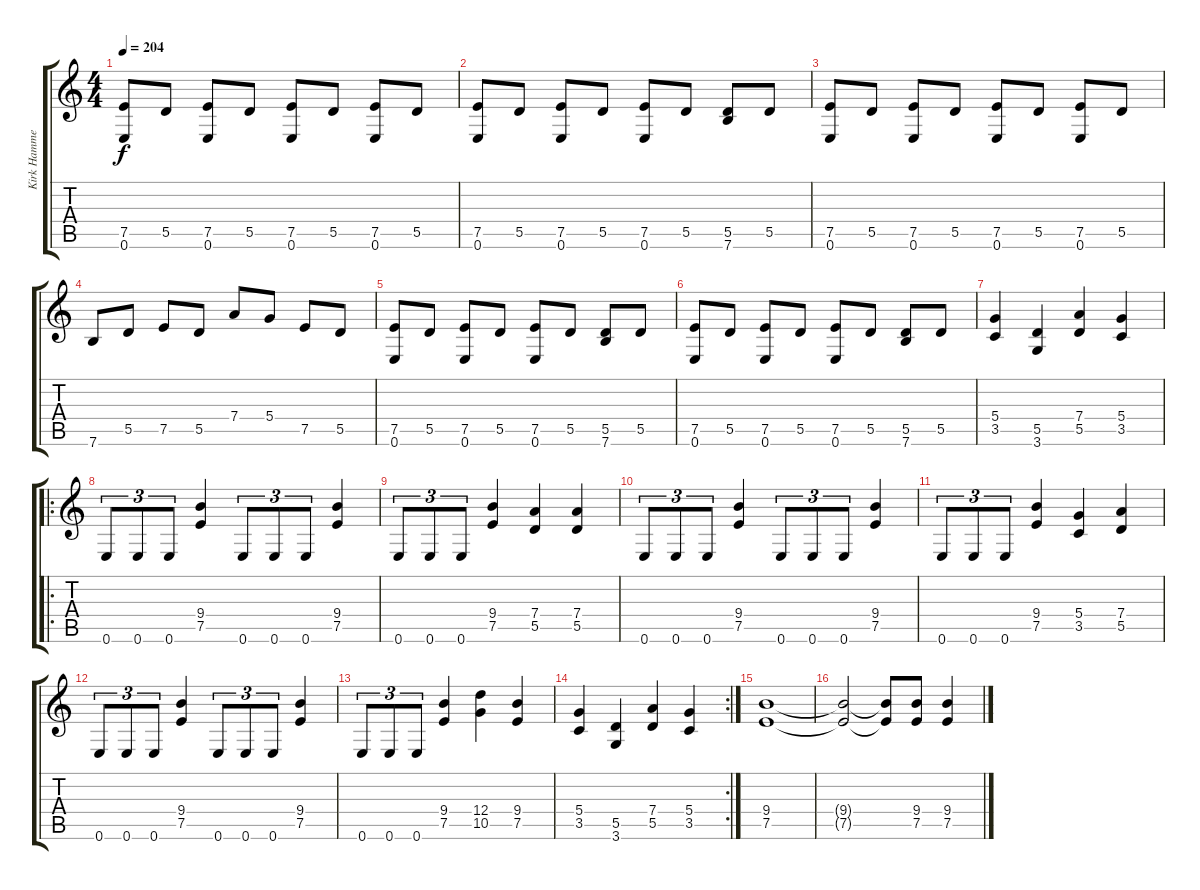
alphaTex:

\track ("Kirk Hammet (Guitar 2)" "Kirk Hamme") {instrument distortionguitar}
\staff {score tabs}
\tuning (E4 B3 G3 D3 A2 E2) {hide}
\ts (4 4)
\tempo 204
\clef g2
\ks c
(7.5 0.6).8{dy f} 5.5.8 (7.5 0.6).8 5.5.8 (7.5 0.6).8 5.5.8 (7.5 0.6).8 5.5.8 |
(7.5 0.6).8 5.5.8 (7.5 0.6).8 5.5.8 (7.5 0.6).8 5.5.8 (5.5 7.6).8 5.5.8 |
(7.5 0.6).8 5.5.8 (7.5 0.6).8 5.5.8 (7.5 0.6).8 5.5.8 (7.5 0.6).8 5.5.8 |
7.6.8 5.5.8 7.5.8 5.5.8 7.4.8 5.4.8 7.5.8 5.5.8 |
(7.5 0.6).8 5.5.8 (7.5 0.6).8 5.5.8 (7.5 0.6).8 5.5.8 (5.5 7.6).8 5.5.8 |
(7.5 0.6).8 5.5.8 (7.5 0.6).8 5.5.8 (7.5 0.6).8 5.5.8 (5.5 7.6).8 5.5.8 |
(5.4 3.5).4 (5.5 3.6).4 (7.4 5.5).4 (5.4 3.5).4 |
\ro
0.6.8{tu (3 2)} 0.6.8{tu (3 2)} 0.6.8{tu (3 2)} (9.4 7.5).4 0.6.8{tu (3 2)} 0.6.8{tu (3 2)} 0.6.8{tu (3 2)} (9.4 7.5).4 |
0.6.8{tu (3 2)} 0.6.8{tu (3 2)} 0.6.8{tu (3 2)} (9.4 7.5).4 (7.4 5.5).4 (7.4 5.5).4 |
0.6.8{tu (3 2)} 0.6.8{tu (3 2)} 0.6.8{tu (3 2)} (9.4 7.5).4 0.6.8{tu (3 2)} 0.6.8{tu (3 2)} 0.6.8{tu (3 2)} (9.4 7.5).4 |
0.6.8{tu (3 2)} 0.6.8{tu (3 2)} 0.6.8{tu (3 2)} (9.4 7.5).4 (5.4 3.5).4 (7.4 5.5).4 |
0.6.8{tu (3 2)} 0.6.8{tu (3 2)} 0.6.8{tu (3 2)} (9.4 7.5).4 0.6.8{tu (3 2)} 0.6.8{tu (3 2)} 0.6.8{tu (3 2)} (9.4 7.5).4 |
0.6.8{tu (3 2)} 0.6.8{tu (3 2)} 0.6.8{tu (3 2)} (9.4 7.5).4 (12.4 10.5).4 (9.4 7.5).4 |
\rc 2
(5.4 3.5).4 (5.5 3.6).4 (7.4 5.5).4 (5.4 3.5).4 |
(9.4 7.5).1 |
(9.4{t} 7.5{t}).2 (9.4{t} 7.5{t}).8 (9.4 7.5).8 (9.4 7.5).4
